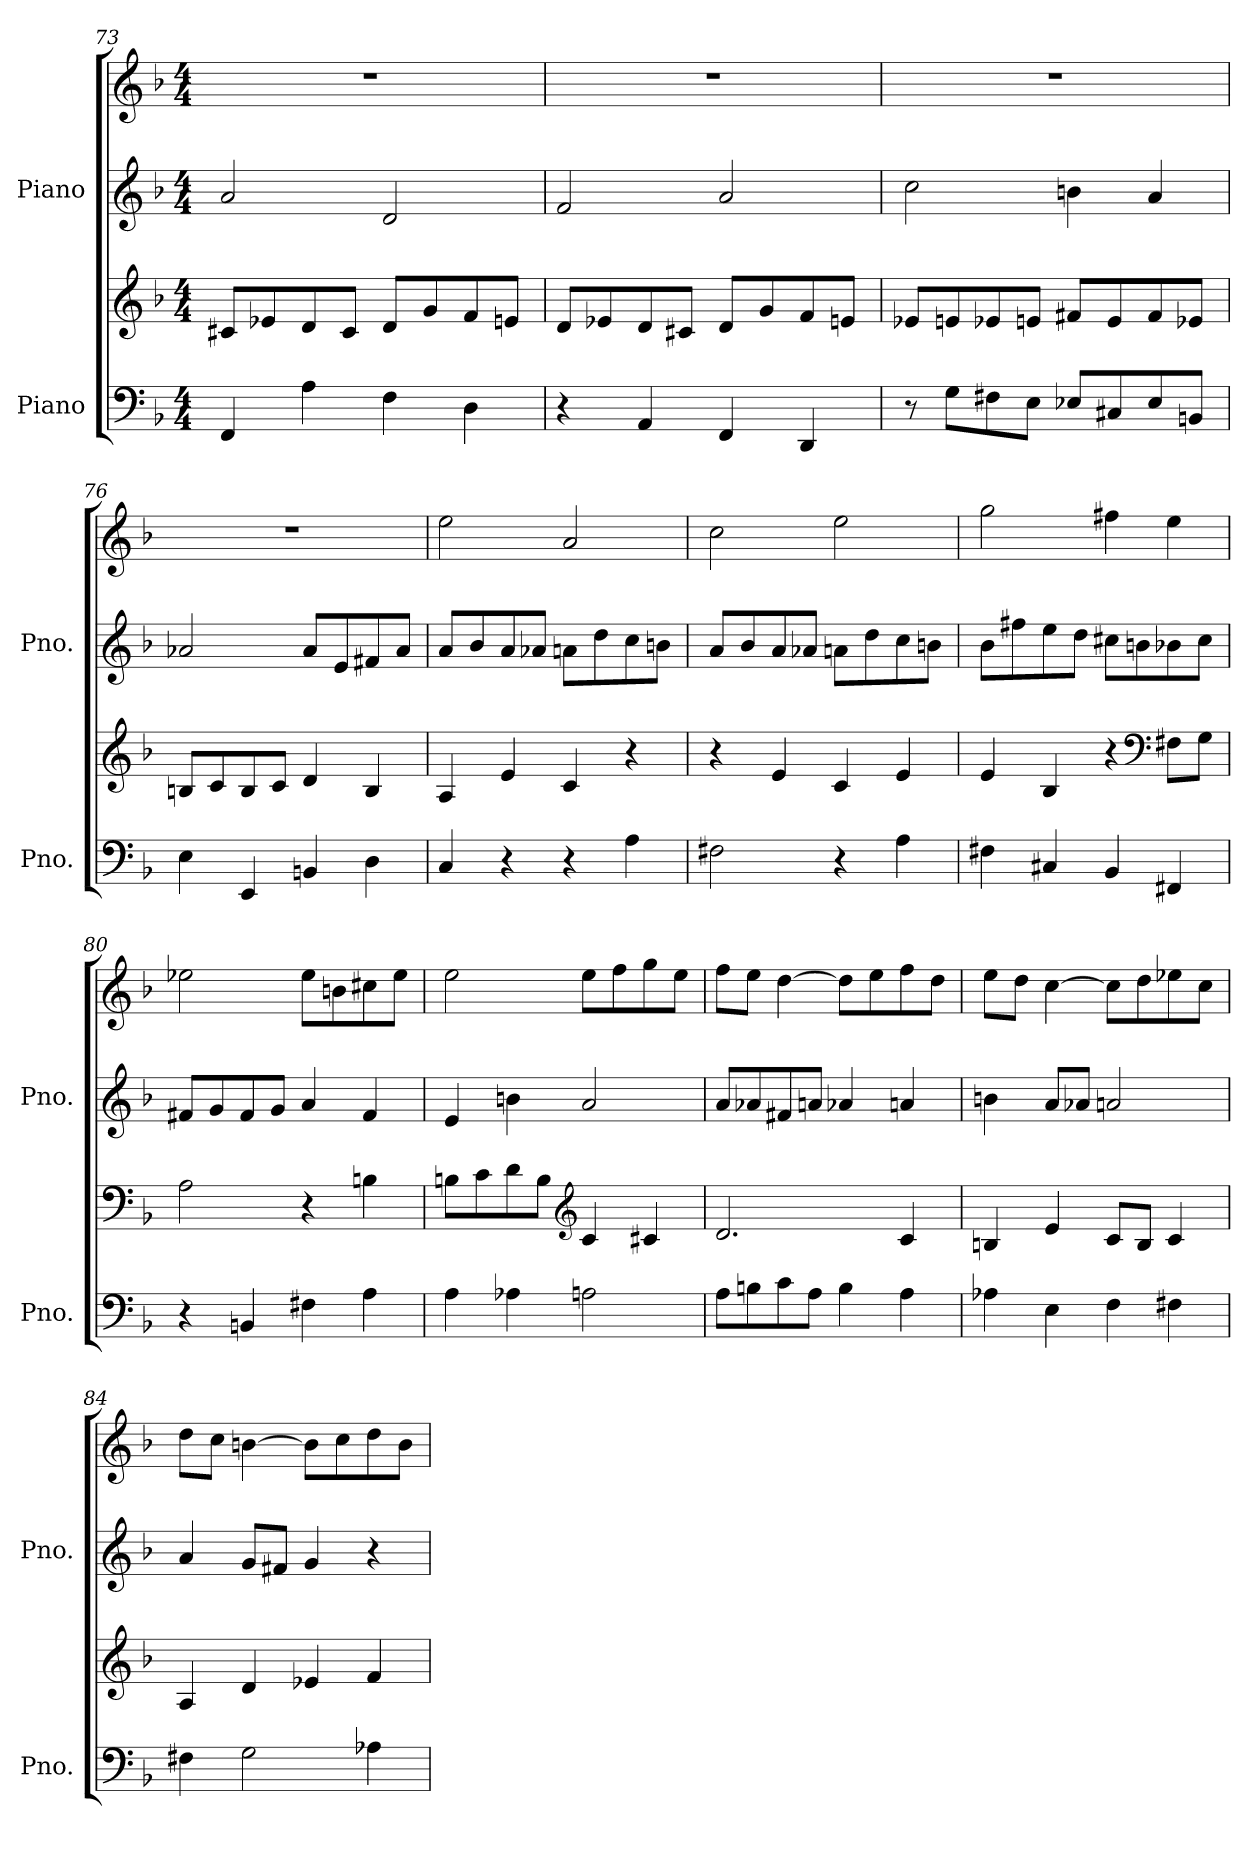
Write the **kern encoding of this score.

**kern	**kern	**kern	**kern
*part2	*part2	*part1	*part1
*staff4	*staff3	*staff2	*staff1
*I"Piano	*	*I"Piano	*
*I'Pno.	*	*I'Pno.	*
*clefF4	*clefG2	*clefG2	*clefG2
*k[b-]	*k[b-]	*k[b-]	*k[b-]
*M4/4	*M4/4	*M4/4	*M4/4
=73	=73	=73	=73
4FF/	8c#X/L	2a/	1r
.	8e-X/	.	.
4A\	8d/	.	.
.	8c#/J	.	.
4F\	8d/L	2d/	.
.	8g/	.	.
4D\	8f/	.	.
.	8en/J	.	.
=74	=74	=74	=74
4r	8d/L	2f/	1r
.	8e-X/	.	.
4AA/	8d/	.	.
.	8c#X/J	.	.
4FF/	8d/L	2a/	.
.	8g/	.	.
4DD/	8f/	.	.
.	8en/J	.	.
!!LO:PB:g=z
=75	=75	=75	=75
8r	8e-X/L	2cc\	1r
8G\L	8en/	.	.
8F#X\	8e-X/	.	.
8E\J	8en/J	.	.
8E-X/L	8f#X/L	4bn\	.
8C#X/	8e/	.	.
8E-/	8f#/	4a/	.
8BBn/J	8e-X/J	.	.
=76	=76	=76	=76
4E\	8Bn/L	2a-X/	1r
.	8c/	.	.
4EE/	8B/	.	.
.	8c/J	.	.
4BBn/	4d/	8a-/L	.
.	.	8e/	.
4D\	4B/	8f#X/	.
.	.	8a-/J	.
=77	=77	=77	=77
4C/	4A/	8a/L	2ee\
.	.	8b-/	.
4r	4e/	8a/	.
.	.	8a-X/J	.
4r	4c/	8an\L	2a/
.	.	8dd\	.
4A\	4r	8cc\	.
.	.	8bn\J	.
!!LO:LB:g=z
=78	=78	=78	=78
2F#X\	4r	8a/L	2cc\
.	.	8b-/	.
.	4e/	8a/	.
.	.	8a-X/J	.
4r	4c/	8an\L	2ee\
.	.	8dd\	.
4A\	4e/	8cc\	.
.	.	8bn\J	.
=79	=79	=79	=79
4F#X\	4e/	8b-\L	2gg\
.	.	8ff#X\	.
4C#X/	4B-/	8ee\	.
.	.	8dd\J	.
4BB-/	4r	8cc#X\L	4ff#X\
.	.	8bn\	.
*	*clefF4	*	*
4FF#X/	8F#X\L	8b-X\	4ee\
.	8G\J	8cc#\J	.
=80	=80	=80	=80
4r	2A\	8f#X/L	2ee-X\
.	.	8g/	.
4BBn/	.	8f#/	.
.	.	8g/J	.
4F#X\	4r	4a/	8ee-\L
.	.	.	8bn\
4A\	4Bn\	4f#/	8cc#X\
.	.	.	8ee-\J
!!LO:LB:g=z
=81	=81	=81	=81
4A\	8Bn\L	4e/	2ee\
.	8c\	.	.
4A-X\	8d\	4bn\	.
.	8B\J	.	.
*	*clefG2	*	*
2An\	4c/	2a/	8ee\L
.	.	.	8ff\
.	4c#X/	.	8gg\
.	.	.	8ee\J
=82	=82	=82	=82
8A\L	2.d/	8a/L	8ff\L
8Bn\	.	8a-X/	8ee\J
8c\	.	8f#X/	[4dd\
8A\J	.	8an/J	.
4B\	.	4a-X/	8dd\L]
.	.	.	8ee\
4A\	4c/	4an/	8ff\
.	.	.	8dd\J
=83	=83	=83	=83
4A-X\	4Bn/	4bn\	8ee\L
.	.	.	8dd\J
4E\	4e/	8a/L	[4cc\
.	.	8a-X/J	.
4F\	8c/L	2an/	8cc\L]
.	8B/J	.	8dd\
4F#X\	4c/	.	8ee-X\
.	.	.	8cc\J
!!LO:PB:g=z
=84	=84	=84	=84
4F#X\	4A/	4a/	8dd\L
.	.	.	8cc\J
2G\	4d/	8g/L	[4bn\
.	.	8f#X/J	.
.	4e-X/	4g/	8b\L]
.	.	.	8cc\
4A-X\	4f/	4r	8dd\
.	.	.	8b\J
=	=	=	=
*-	*-	*-	*-
